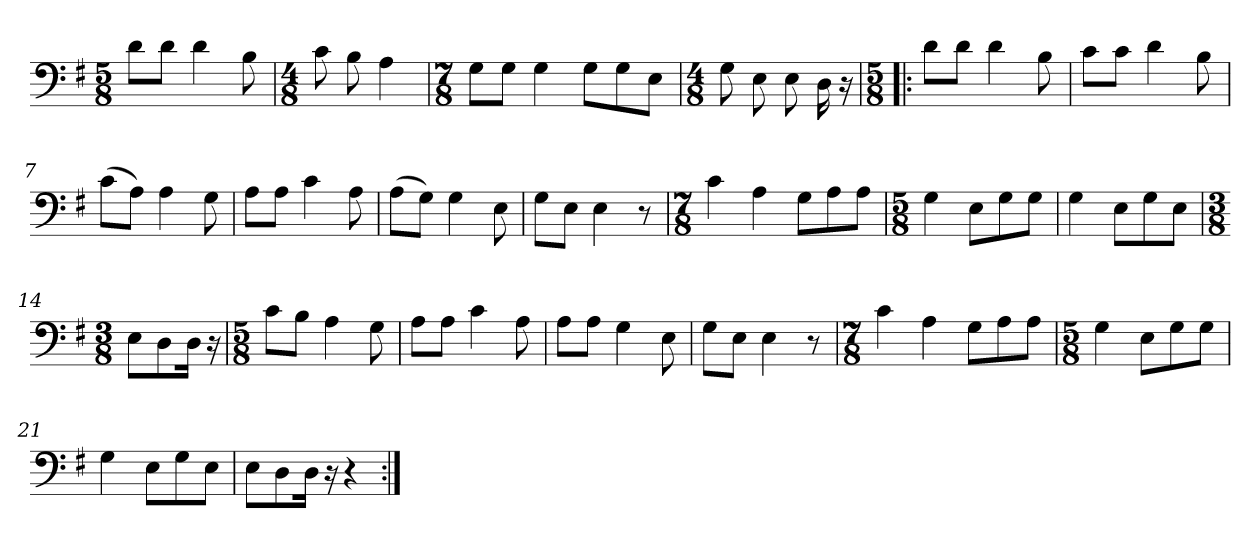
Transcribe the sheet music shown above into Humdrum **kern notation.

**kern
*part1
*staff1
*clefF4
*k[f#]
*M5/8
=1
8d\L
8d\J
4d\
8B\
=2
*M4/8
8c\
8B\
4A\
=3
*M7/8
8G\L
8G\J
4G\
8G\L
8G\
8E\J
=4
*M4/8
8G\
8E\
8E\
16D\
16r
=5!|:
*M5/8
8d\L
8d\J
4d\
8B\
=6
8c\L
8c\J
4d\
8B\
=7
(8c\L
8A\J)
4A\
8G\
=8
8A\L
8A\J
4c\
8A\
=9
(8A\L
8G\J)
4G\
8E\
=10
8G\L
8E\J
4E\
8r
=11
*M7/8
4c\
4A\
8G\L
8A\
8A\J
=12
*M5/8
4G\
8E\L
8G\
8G\J
=13
4G\
8E\L
8G\
8E\J
=14
*M3/8
8E\L
8D\
16D\Jk
16r
=15
*M5/8
8c\L
8B\J
4A\
8G\
=16
8A\L
8A\J
4c\
8A\
=17
8A\L
8A\J
4G\
8E\
=18
8G\L
8E\J
4E\
8r
=19
*M7/8
4c\
4A\
8G\L
8A\
8A\J
=20
*M5/8
4G\
8E\L
8G\
8G\J
=21
4G\
8E\L
8G\
8E\J
=22
8E\L
8D\
16D\Jk
16r
4r
=:|!
*-
